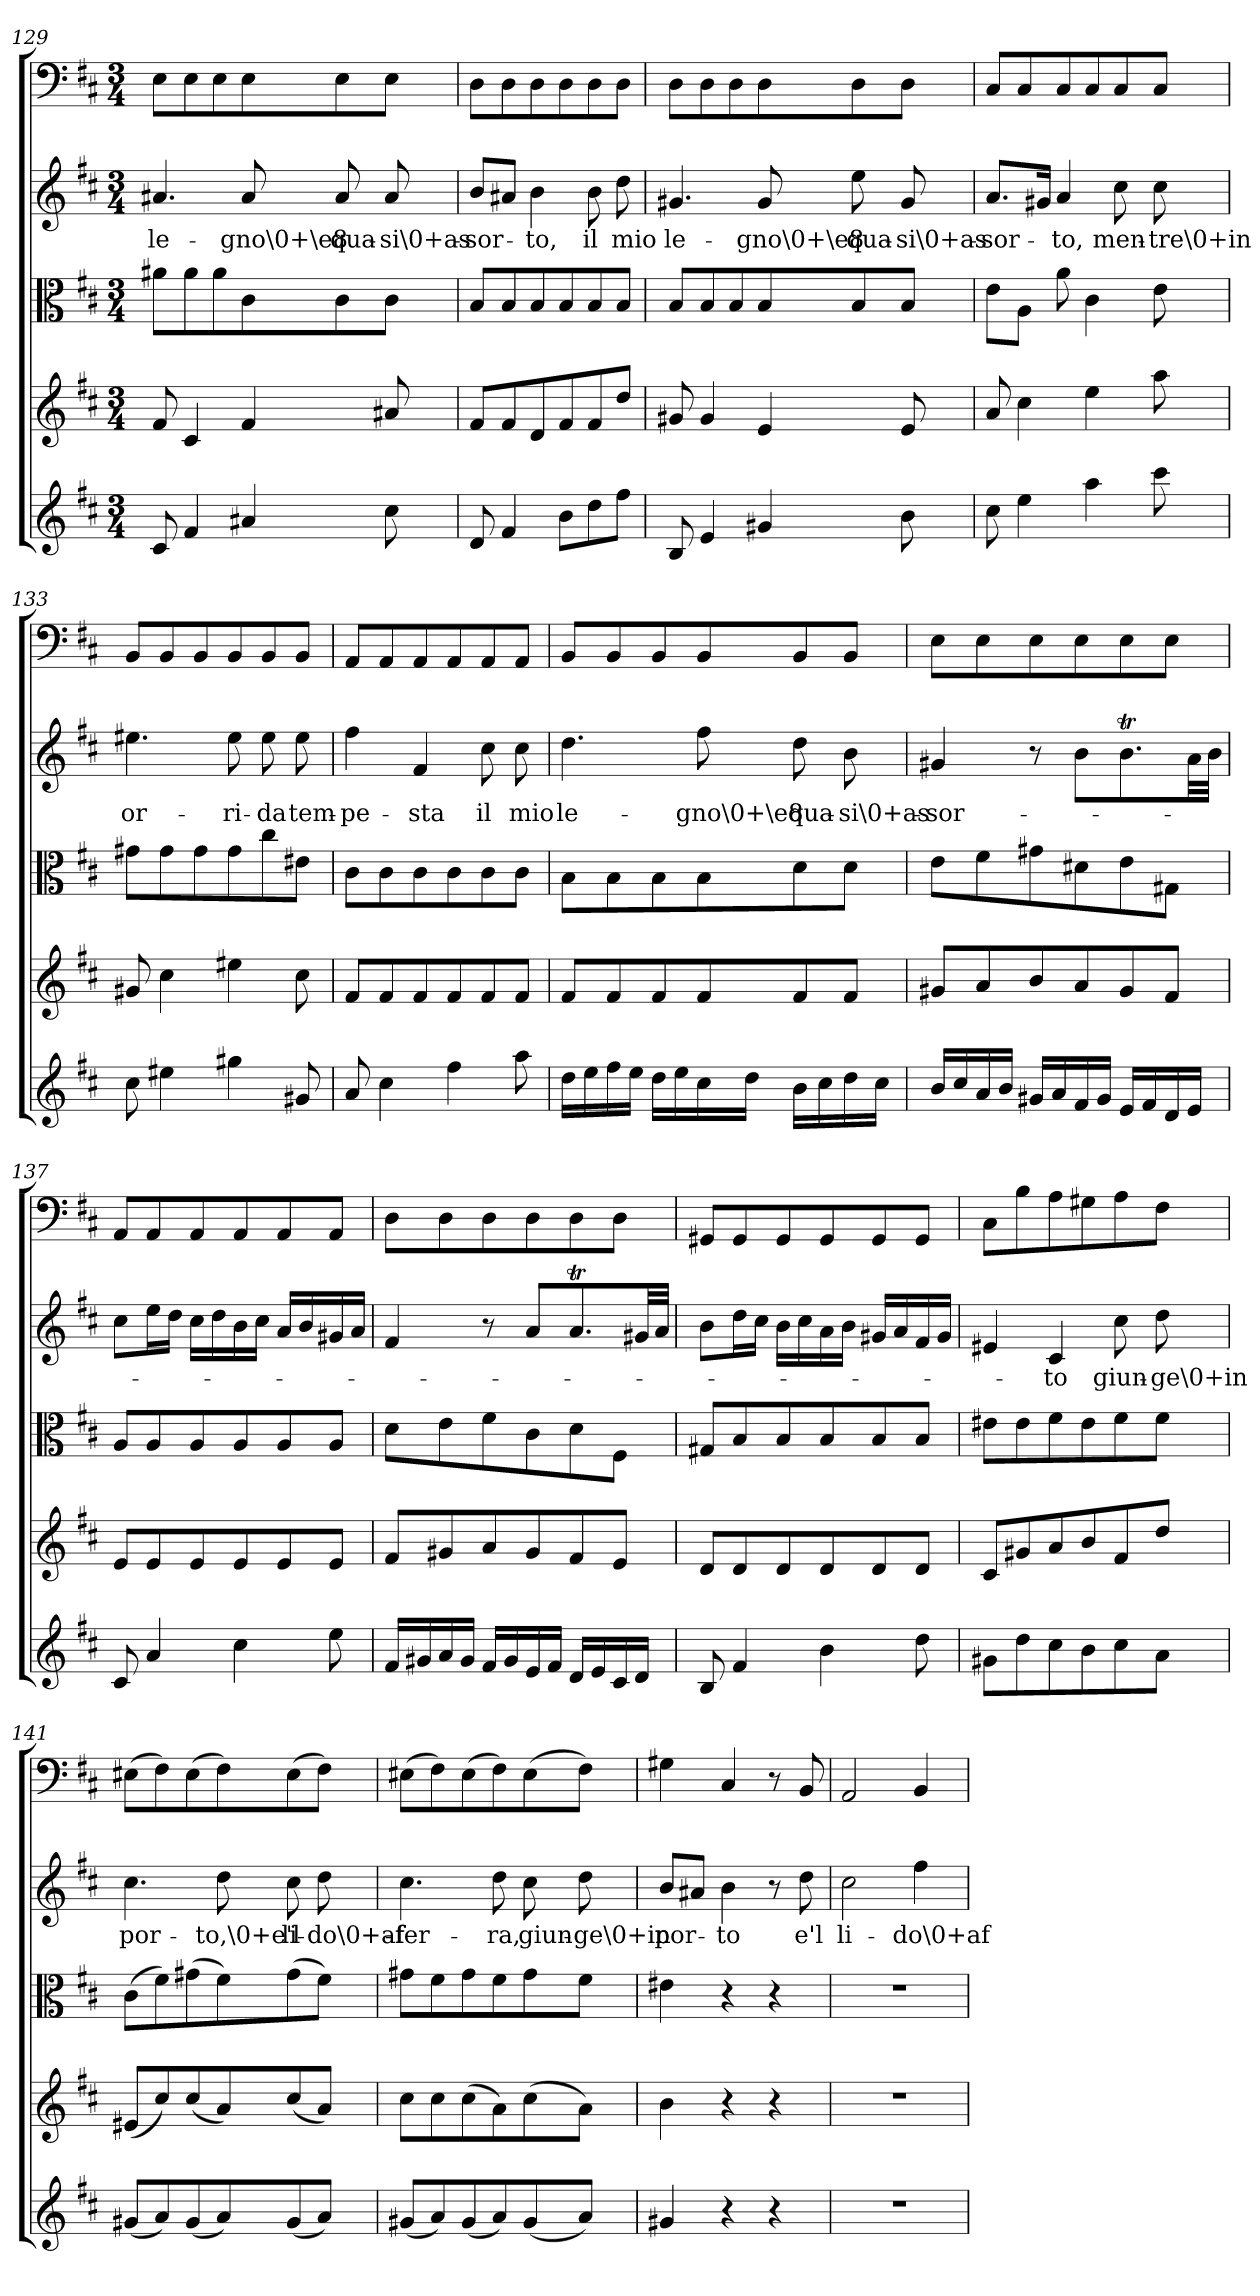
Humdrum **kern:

**kern	**kern	**kern	**kern	**text	**kern
*part5	*part4	*part3	*part2	*part2	*part1
*staff5	*staff4	*staff3	*staff2	*staff2	*staff1
*clefG2	*clefG2	*clefC3	*clefG2	*	*clefF4
*k[f#c#]	*k[f#c#]	*k[f#c#]	*k[f#c#]	*	*k[f#c#]
*D:	*D:	*D:	*D:	*	*D:
*M3/4	*M3/4	*M3/4	*M3/4	*	*M3/4
=129	=129	=129	=129	=129	=129
8c#/	8f#/	8a#X\L	4.a#X/	le-	8E\L
4f#/	4c#/	8a#\	.	.	8E\
.	.	8a#\	.	.	8E\
4a#X/	4f#/	8c#\	8a#/	-gno\0+\e8	8E\
.	.	8c#\	8a#/	qua-	8E\
8cc#\	8a#X/	8c#\J	8a#/	-si\0+as-	8E\J
=130	=130	=130	=130	=130	=130
8d/	8f#/L	8B/L	8b/L	-sor-	8D\L
4f#/	8f#/	8B/	8a#X/J	.	8D\
.	8d/	8B/	4b\	-to,	8D\
8b\L	8f#/	8B/	.	.	8D\
8dd\	8f#/	8B/	8b\	il	8D\
8ff#\J	8dd/J	8B/J	8dd\	mio	8D\J
=131	=131	=131	=131	=131	=131
8B/	8g#X/	8B/L	4.g#X/	le-	8D\L
4e/	4g#/	8B/	.	.	8D\
.	.	8B/	.	.	8D\
4g#X/	4e/	8B/	8g#/	-gno\0+\e8	8D\
.	.	8B/	8ee\	qua-	8D\
8b\	8e/	8B/J	8g#/	-si\0+as-	8D\J
=132	=132	=132	=132	=132	=132
8cc#\	8a/	8e\L	8.a/L	-sor-	8C#/L
4ee\	4cc#\	8A\J	.	.	8C#/
.	.	.	16g#X/Jk	.	.
.	.	8a\	4a/	-to,	8C#/
4aa\	4ee\	4c#\	.	.	8C#/
.	.	.	8cc#\	men-	8C#/
8ccc#\	8aa\	8e\	8cc#\	-tre\0+in	8C#/J
=133	=133	=133	=133	=133	=133
8cc#\	8g#X/	8g#X\L	4.ee#X\	or-	8BB/L
4ee#X\	4cc#\	8g#\	.	.	8BB/
.	.	8g#\	.	.	8BB/
4gg#X\	4ee#X\	8g#\	8ee#\	-ri-	8BB/
.	.	8cc#\	8ee#\	-da	8BB/
8g#X/	8cc#\	8e#X\J	8ee#\	tem-	8BB/J
=134	=134	=134	=134	=134	=134
8a/	8f#/L	8c#\L	4ff#\	-pe-	8AA/L
4cc#\	8f#/	8c#\	.	.	8AA/
.	8f#/	8c#\	4f#/	-sta	8AA/
4ff#\	8f#/	8c#\	.	.	8AA/
.	8f#/	8c#\	8cc#\	il	8AA/
8aa\	8f#/J	8c#\J	8cc#\	mio	8AA/J
=135	=135	=135	=135	=135	=135
16dd\LL	8f#/L	8B\L	4.dd\	le-	8BB/L
16ee\	.	.	.	.	.
16ff#\	8f#/	8B\	.	.	8BB/
16ee\JJ	.	.	.	.	.
16dd\LL	8f#/	8B\	.	.	8BB/
16ee\	.	.	.	.	.
16cc#\	8f#/	8B\	8ff#\	-gno\0+\e8	8BB/
16dd\JJ	.	.	.	.	.
16b\LL	8f#/	8d\	8dd\	qua-	8BB/
16cc#\	.	.	.	.	.
16dd\	8f#/J	8d\J	8b\	-si\0+as-	8BB/J
16cc#\JJ	.	.	.	.	.
=136	=136	=136	=136	=136	=136
16b/LL	8g#X/L	8e\L	4g#X/	-sor-	8E\L
16cc#/	.	.	.	.	.
16a/	8a/	8f#\	.	.	8E\
16b/JJ	.	.	.	.	.
16g#X/LL	8b/	8g#X\	8r	.	8E\
16a/	.	.	.	.	.
16f#/	8a/	8d#X\	8b\L	.	8E\
16g#/JJ	.	.	.	.	.
16e/LL	8g#/	8e\	8.bT\	.	8E\
16f#/	.	.	.	.	.
16d/	8f#/J	8G#X\J	.	.	8E\J
16e/JJ	.	.	32a\LL	.	.
.	.	.	32b\JJJ	.	.
=137	=137	=137	=137	=137	=137
8c#/	8e/L	8A/L	8cc#\L	.	8AA/L
4a/	8e/	8A/	16ee\L	.	8AA/
.	.	.	16dd\JJ	.	.
.	8e/	8A/	16cc#\LL	.	8AA/
.	.	.	16dd\	.	.
4cc#\	8e/	8A/	16b\	.	8AA/
.	.	.	16cc#\JJ	.	.
.	8e/	8A/	16a/LL	.	8AA/
.	.	.	16b/	.	.
8ee\	8e/J	8A/J	16g#X/	.	8AA/J
.	.	.	16a/JJ	.	.
=138	=138	=138	=138	=138	=138
16f#/LL	8f#/L	8d\L	4f#/	.	8D\L
16g#X/	.	.	.	.	.
16a/	8g#X/	8e\	.	.	8D\
16g#/JJ	.	.	.	.	.
16f#/LL	8a/	8f#\	8r	.	8D\
16g#/	.	.	.	.	.
16e/	8g#/	8c#\	8a/L	.	8D\
16f#/JJ	.	.	.	.	.
16d/LL	8f#/	8d\	8.aT/	.	8D\
16e/	.	.	.	.	.
16c#/	8e/J	8F#\J	.	.	8D\J
16d/JJ	.	.	32g#X/LL	.	.
.	.	.	32a/JJJ	.	.
=139	=139	=139	=139	=139	=139
8B/	8d/L	8G#X/L	8b\L	.	8GG#X/L
4f#/	8d/	8B/	16dd\L	.	8GG#/
.	.	.	16cc#\JJ	.	.
.	8d/	8B/	16b\LL	.	8GG#/
.	.	.	16cc#\	.	.
4b\	8d/	8B/	16a\	.	8GG#/
.	.	.	16b\JJ	.	.
.	8d/	8B/	16g#X/LL	.	8GG#/
.	.	.	16a/	.	.
8dd\	8d/J	8B/J	16f#/	.	8GG#/J
.	.	.	16g#/JJ	.	.
=140	=140	=140	=140	=140	=140
8g#X\L	8c#/L	8e#X\L	4e#X/	.	8C#\L
8dd\	8g#X/	8e#\	.	.	8B\
8cc#\	8a/	8f#\	4c#/	-to	8A\
8b\	8b/	8e#\	.	.	8G#X\
8cc#\	8f#/	8f#\	8cc#\	giun-	8A\
8a\J	8dd/J	8f#\J	8dd\	-ge\0+in	8F#\J
=141	=141	=141	=141	=141	=141
(8g#X/L	(8e#X/L	(8c#\L	4.cc#\	por-	(8E#X\L
8a/)	8cc#/)	8f#\)	.	.	8F#\)
(8g#/	(8cc#/	(8g#X\	.	.	(8E#\
8a/)	8a/)	8f#\)	8dd\	-to,\0+e'l	8F#\)
(8g#/	(8cc#/	(8g#\	8cc#\	li-	(8E#\
8a/J)	8a/J)	8f#\J)	8dd\	-do\0+af-	8F#\J)
=142	=142	=142	=142	=142	=142
(8g#X/L	8cc#\L	8g#X\L	4.cc#\	-fer-	(8E#X\L
8a/)	8cc#\	8f#\	.	.	8F#\)
(8g#/	(8cc#\	8g#\	.	.	(8E#\
8a/)	8a\)	8f#\	8dd\	-ra,	8F#\)
(8g#/	(8cc#\	8g#\	8cc#\	giun-	(8E#\
8a/J)	8a\J)	8f#\J	8dd\	-ge\0+in	8F#\J)
=143	=143	=143	=143	=143	=143
4g#X/	4b\	4e#X\	8b/L	por-	4G#X\
.	.	.	8a#X/J	.	.
4r	4r	4r	4b\	-to	4C#/
4r	4r	4r	8r	.	8r
.	.	.	8dd\	e'l	8BB/
=144	=144	=144	=144	=144	=144
2.r	2.r	2.r	2cc#\	li-	2AA/
.	.	.	4ff#\	-do\0+af-	4BB/
=	=	=	=	=	=
*-	*-	*-	*-	*-	*-
